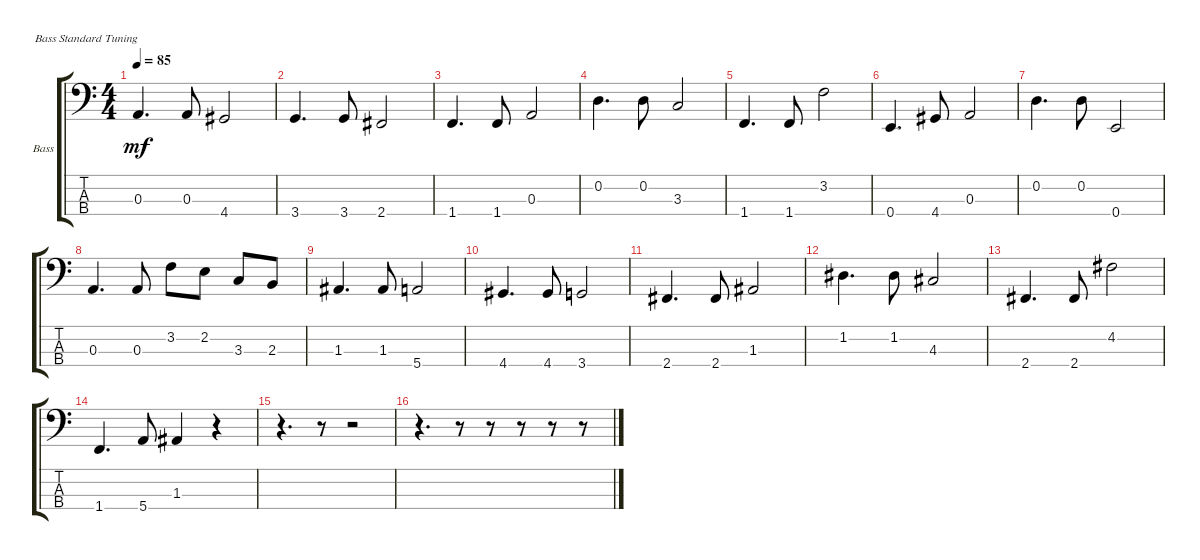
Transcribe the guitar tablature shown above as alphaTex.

\defaultSystemsLayout 4
\bracketExtendMode groupsimilarinstruments
\firstSystemTrackNameOrientation horizontal
\otherSystemsTrackNameOrientation horizontal
\track ("Bass-Guitar" "Bass") {instrument electricbasspick}
\staff {score tabs}
\tuning (G2 D2 A1 E1)
\ts (4 4)
\tempo 85
\clef f4
\ks c
0.3.4{d dy mf} 0.3.8 4.4.2 |
3.4.4{d} 3.4.8 2.4.2 |
1.4.4{d} 1.4.8 0.3.2 |
0.2.4{d} 0.2.8 3.3.2 |
1.4.4{d} 1.4.8 3.2.2 |
0.4.4{d} 4.4.8 0.3.2 |
0.2.4{d} 0.2.8 0.4.2 |
0.3.4{d} 0.3.8 3.2.8 2.2.8 3.3.8 2.3.8 |
1.3.4{d} 1.3.8 5.4.2 |
4.4.4{d} 4.4.8 3.4.2 |
2.4.4{d} 2.4.8 1.3.2 |
1.2.4{d} 1.2.8 4.3.2 |
2.4.4{d} 2.4.8 4.2.2 |
1.4.4{d} 5.4.8 1.3.4 r.4 |
r.4{d} r.8 r.2 |
r.4{d} r.8 r.8 r.8 r.8 r.8
